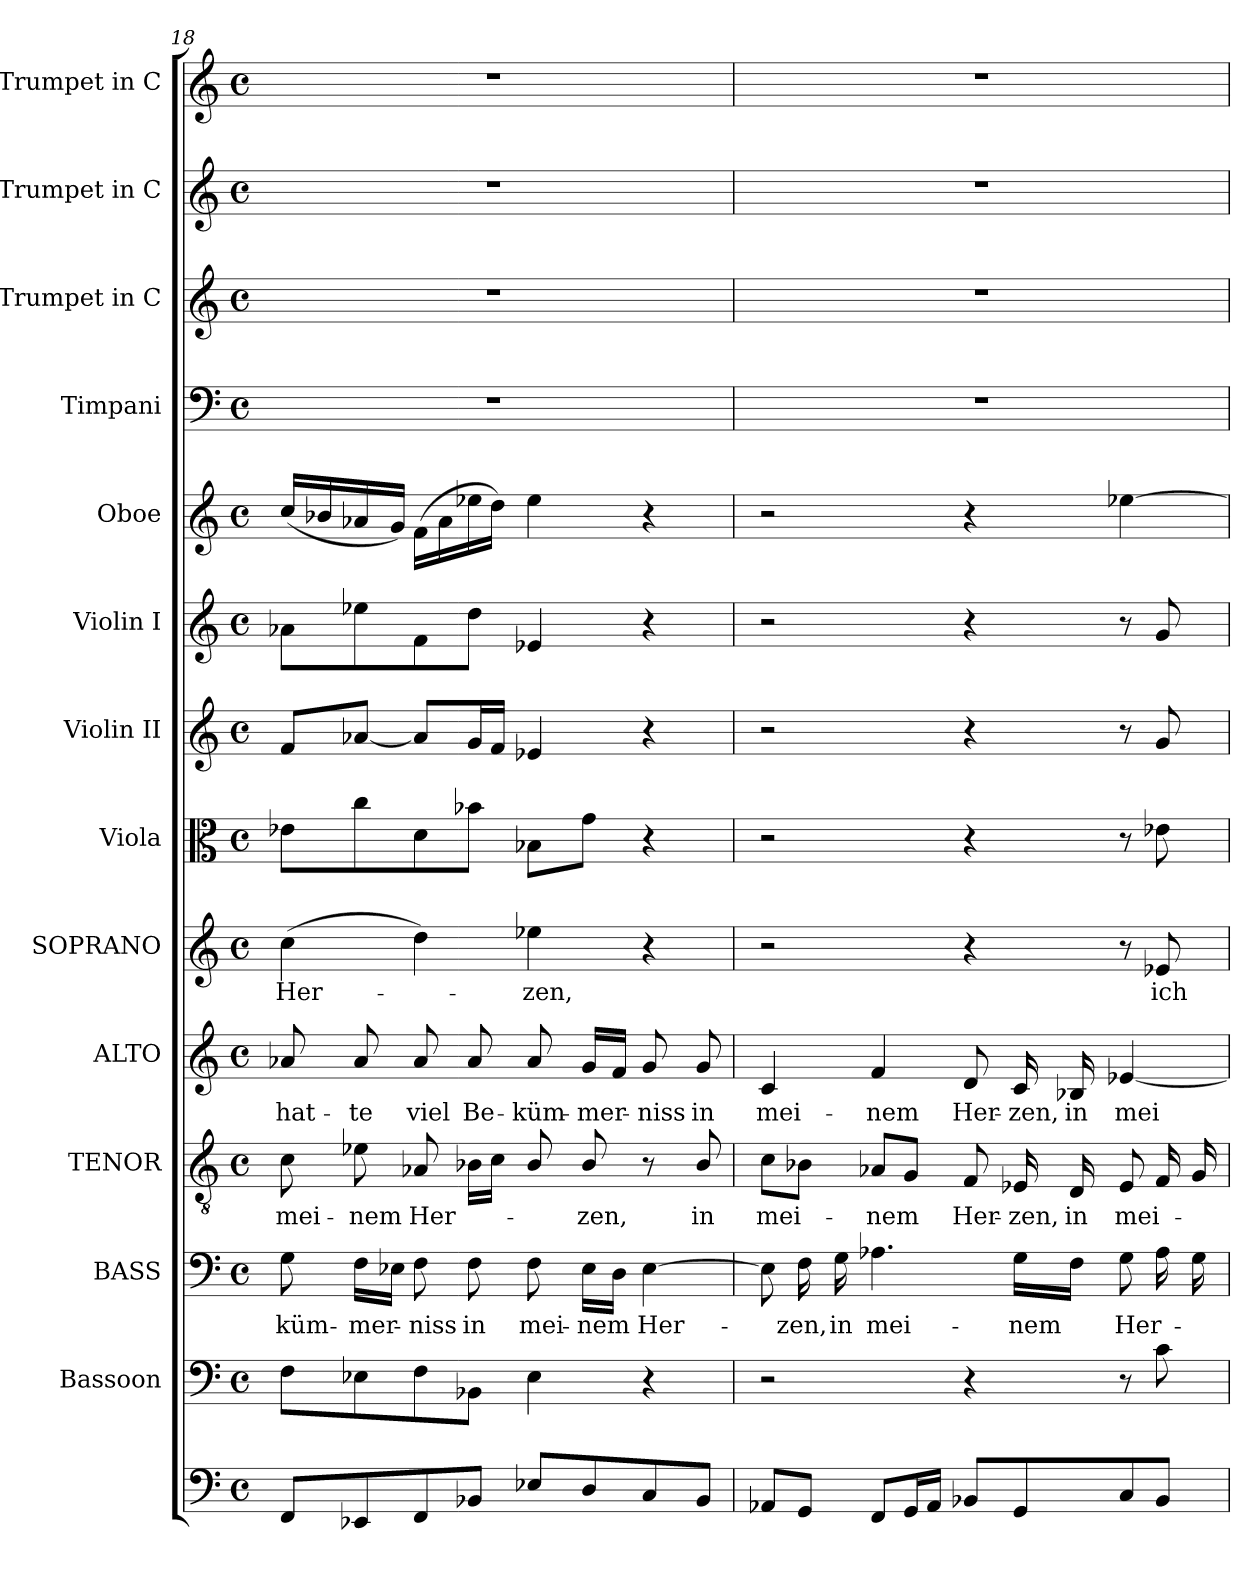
**kern	**kern	**kern	**text	**kern	**text	**kern	**text	**kern	**text	**kern	**kern	**kern	**kern	**kern	**kern	**kern	**kern
*part14	*part13	*part12	*part12	*part11	*part11	*part10	*part10	*part9	*part9	*part8	*part7	*part6	*part5	*part4	*part3	*part2	*part1
*staff14	*staff13	*staff12	*staff12	*staff11	*staff11	*staff10	*staff10	*staff9	*staff9	*staff8	*staff7	*staff6	*staff5	*staff4	*staff3	*staff2	*staff1
*	*I"Bassoon	*I"BASS	*	*I"TENOR	*	*I"ALTO	*	*I"SOPRANO	*	*I"Viola	*I"Violin II	*I"Violin I	*I"Oboe	*I"Timpani	*I"Trumpet in C	*I"Trumpet in C	*I"Trumpet in C
*	*	*	*	*	*	*I'Alto	*	*I'Soprano	*	*I'Viola	*I'Violin II	*I'Violin I	*I'Oboe	*I'Timp.	*	*	*
!!LO:LB:g=z
*clefF4	*clefF4	*clefF4	*	*clefGv2	*	*clefG2	*	*clefG2	*	*clefC3	*clefG2	*clefG2	*clefG2	*clefF4	*clefG2	*clefG2	*clefG2
*	*	*	*	*ITrd7c12	*	*	*	*	*	*	*	*	*	*	*	*	*
*k[]	*k[]	*k[]	*	*k[]	*	*k[]	*	*k[]	*	*k[]	*k[]	*k[]	*k[]	*k[]	*k[]	*k[]	*k[]
*C:	*C:	*C:	*	*C:	*	*C:	*	*C:	*	*C:	*C:	*C:	*C:	*C:	*C:	*C:	*C:
*M4/4	*M4/4	*M4/4	*	*M4/4	*	*M4/4	*	*M4/4	*	*M4/4	*M4/4	*M4/4	*M4/4	*M4/4	*M4/4	*M4/4	*M4/4
*met(c)	*met(c)	*met(c)	*	*met(c)	*	*met(c)	*	*met(c)	*	*met(c)	*met(c)	*met(c)	*met(c)	*met(c)	*met(c)	*met(c)	*met(c)
=18	=18	=18	=18	=18	=18	=18	=18	=18	=18	=18	=18	=18	=18	=18	=18	=18	=18
!	!	!	!LO:LY:b:color=#000000	!	!	!	!	!	!	!	!	!	!	!	!	!	!
!	!	!	!	!	!LO:LY:b:color=#000000	!	!	!	!	!	!	!	!	!	!	!	!
!	!	!	!	!	!	!	!LO:LY:b:color=#000000	!	!	!	!	!	!	!	!	!	!
!	!	!	!	!	!	!	!	!	!LO:LY:b:color=#000000	!	!	!	!	!	!	!	!
8FFi/L	8Fi\L	8Gi\	-küm-	8Ci\	mei-	8a-Xi/	hat-	(4cci\	Her-	8e-i\L	8fi/L	8a-Xi\L	(16cci/LL	1r	1r	1r	1r
.	.	.	.	.	.	.	.	.	.	.	.	.	16b-i/	.	.	.	.
!	!	!	!LO:LY:b:color=#000000	!	!	!	!	!	!	!	!	!	!	!	!	!	!
!	!	!	!	!	!LO:LY:b:color=#000000	!	!	!	!	!	!	!	!	!	!	!	!
!	!	!	!	!	!	!	!LO:LY:b:color=#000000	!	!	!	!	!	!	!	!	!	!
8EE-i/	8E-i\	16Fi\LL	-mer-	8E-i\	-nem	8a-i/	-te	.	.	8cci\	[8a-Xi/J	8ee-i\	16a-Xi/	.	.	.	.
.	.	16E-i\JJ	.	.	.	.	.	.	.	.	.	.	16gi/JJ)	.	.	.	.
!	!	!	!LO:LY:b:color=#000000	!	!	!	!	!	!	!	!	!	!	!	!	!	!
!	!	!	!	!	!LO:LY:b:color=#000000	!	!	!	!	!	!	!	!	!	!	!	!
!	!	!	!	!	!	!	!LO:LY:b:color=#000000	!	!	!	!	!	!	!	!	!	!
8FFi/	8Fi\	8Fi\	-niss	8AA-Xi/	Her-	8a-i/	viel	4ddi\)	.	8di\	8a-i/L]	8fi\	(16fi\LL	.	.	.	.
.	.	.	.	.	.	.	.	.	.	.	.	.	16a-i\	.	.	.	.
!	!	!	!LO:LY:b:color=#000000	!	!	!	!	!	!	!	!	!	!	!	!	!	!
!	!	!	!	!	!	!	!LO:LY:b:color=#000000	!	!	!	!	!	!	!	!	!	!
8BB-i/J	8BB-i\J	8Fi\	in	16BB-i\LL	.	8a-i/	Be-	.	.	8b-i\J	16gi/L	8ddi\J	16ee-i\	.	.	.	.
.	.	.	.	16Ci\JJ	.	.	.	.	.	.	16fi/JJ	.	16ddi\JJ)	.	.	.	.
!	!	!	!LO:LY:b:color=#000000	!	!	!	!	!	!	!	!	!	!	!	!	!	!
!	!	!	!	!	!	!	!LO:LY:b:color=#000000	!	!	!	!	!	!	!	!	!	!
!	!	!	!	!	!	!	!	!	!LO:LY:b:color=#000000	!	!	!	!	!	!	!	!
8E-i/L	4E-i\	8Fi\	mei-	8BB-i/	.	8a-i/	-küm-	4ee-i\	-zen,	8B-i\L	4e-i/	4e-i/	4ee-i\	.	.	.	.
!	!	!	!LO:LY:b:color=#000000	!	!	!	!	!	!	!	!	!	!	!	!	!	!
!	!	!	!	!	!LO:LY:b:color=#000000	!	!	!	!	!	!	!	!	!	!	!	!
!	!	!	!	!	!	!	!LO:LY:b:color=#000000	!	!	!	!	!	!	!	!	!	!
8Di/	.	16E-i\LL	-nem	8BB-i/	-zen,	16gi/LL	-mer-	.	.	8gi\J	.	.	.	.	.	.	.
.	.	16Di\JJ	.	.	.	16fi/JJ	.	.	.	.	.	.	.	.	.	.	.
!	!	!	!LO:LY:b:color=#000000	!	!	!	!	!	!	!	!	!	!	!	!	!	!
!	!	!	!	!	!	!	!LO:LY:b:color=#000000	!	!	!	!	!	!	!	!	!	!
8Ci/	4r	[4E-i\	Her-	8r	.	8gi/	-niss	4r	.	4r	4r	4r	4r	.	.	.	.
!	!	!	!	!	!LO:LY:b:color=#000000	!	!	!	!	!	!	!	!	!	!	!	!
!	!	!	!	!	!	!	!LO:LY:b:color=#000000	!	!	!	!	!	!	!	!	!	!
8BB-i/J	.	.	.	8BB-i/	in	8gi/	in	.	.	.	.	.	.	.	.	.	.
=19	=19	=19	=19	=19	=19	=19	=19	=19	=19	=19	=19	=19	=19	=19	=19	=19	=19
!	!	!	!	!	!LO:LY:b:color=#000000	!	!	!	!	!	!	!	!	!	!	!	!
!	!	!	!	!	!	!	!LO:LY:b:color=#000000	!	!	!	!	!	!	!	!	!	!
8AA-Xi/L	2r	8E-i\]	.	8Ci\L	mei-	4ci/	mei-	2r	.	2r	2r	2r	2r	1r	1r	1r	1r
!	!	!	!LO:LY:b:color=#000000	!	!	!	!	!	!	!	!	!	!	!	!	!	!
8GGi/J	.	16Fi\	-zen,	8BB-i\J	.	.	.	.	.	.	.	.	.	.	.	.	.
!	!	!	!LO:LY:b:color=#000000	!	!	!	!	!	!	!	!	!	!	!	!	!	!
.	.	16Gi\	in	.	.	.	.	.	.	.	.	.	.	.	.	.	.
!	!	!	!LO:LY:b:color=#000000	!	!	!	!	!	!	!	!	!	!	!	!	!	!
!	!	!	!	!	!LO:LY:b:color=#000000	!	!	!	!	!	!	!	!	!	!	!	!
!	!	!	!	!	!	!	!LO:LY:b:color=#000000	!	!	!	!	!	!	!	!	!	!
8FFi/L	.	4.A-Xi\	mei-	8AA-Xi/L	-nem	4fi/	-nem	.	.	.	.	.	.	.	.	.	.
16GGi/L	.	.	.	8GGi/J	.	.	.	.	.	.	.	.	.	.	.	.	.
16AA-i/JJ	.	.	.	.	.	.	.	.	.	.	.	.	.	.	.	.	.
!	!	!	!	!	!LO:LY:b:color=#000000	!	!	!	!	!	!	!	!	!	!	!	!
!	!	!	!	!	!	!	!LO:LY:b:color=#000000	!	!	!	!	!	!	!	!	!	!
8BB-i/L	4r	.	.	8FFi/	Her-	8di/	Her-	4r	.	4r	4r	4r	4r	.	.	.	.
!	!	!	!LO:LY:b:color=#000000	!	!	!	!	!	!	!	!	!	!	!	!	!	!
!	!	!	!	!	!LO:LY:b:color=#000000	!	!	!	!	!	!	!	!	!	!	!	!
!	!	!	!	!	!	!	!LO:LY:b:color=#000000	!	!	!	!	!	!	!	!	!	!
8GGi/	.	16Gi\LL	-nem	16EE-i/	-zen,	16ci/	-zen,	.	.	.	.	.	.	.	.	.	.
!	!	!	!	!	!LO:LY:b:color=#000000	!	!	!	!	!	!	!	!	!	!	!	!
!	!	!	!	!	!	!	!LO:LY:b:color=#000000	!	!	!	!	!	!	!	!	!	!
.	.	16Fi\JJ	.	16DDi/	in	16B-i/	in	.	.	.	.	.	.	.	.	.	.
!	!	!	!LO:LY:b:color=#000000	!	!	!	!	!	!	!	!	!	!	!	!	!	!
!	!	!	!	!	!LO:LY:b:color=#000000	!	!	!	!	!	!	!	!	!	!	!	!
!	!	!	!	!	!	!	!LO:LY:b:color=#000000	!	!	!	!	!	!	!	!	!	!
8Ci/	8r	8Gi\	Her-	8EE-i/L	mei-	[4e-i/	mei-	8r	.	8r	8r	8r	[4ee-i\	.	.	.	.
!	!	!	!	!	!	!	!	!	!LO:LY:b:color=#000000	!	!	!	!	!	!	!	!
8BB-i/J	8ci\	16A-i\	.	16FFi/L	.	.	.	8e-i/	ich	8e-i\	8gi/	8gi/	.	.	.	.	.
.	.	16Gi\	.	16GGi/J	.	.	.	.	.	.	.	.	.	.	.	.	.
=	=	=	=	=	=	=	=	=	=	=	=	=	=	=	=	=	=
*-	*-	*-	*-	*-	*-	*-	*-	*-	*-	*-	*-	*-	*-	*-	*-	*-	*-
